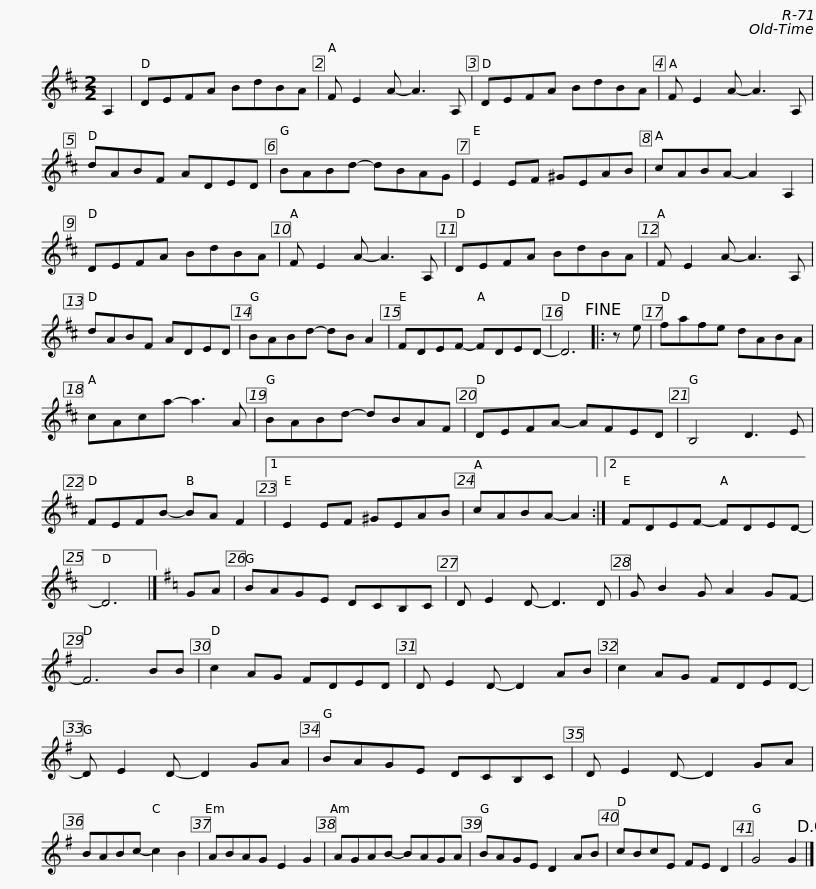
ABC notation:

X:1
L:1/8
M:2/2
I:linebreak $
K:D
V:1 treble
V:1
 A,2 | DEFA BdBA | F E2 A- A3 A, | DEFA BdBA | F E2 A- A3 A, | %5
 dABF ADED |$ BABd- dBAG | E2 EF ^GEAB | cABA- A2 A,2 | DEFA BdBA | %10
 F E2 A- A3 A, | DEFA BdBA |$ F E2 A- A3 A, | dABF ADED | BABd- dB A2 | %15
 FDEF- FDED- | D6!fine! |: z e | fafe dABA |$ cAca- a3 A | %20
 BABd- dBAF | DEFA- AFED | B,4 D3 E | FEFB- BA F2 |1 E2 EF ^GEAB |$ %25
 cABA- A2 :|2 FDEF- FDED- | D6 |][K:G] GA | BAGE DCB,C | %30
 D E2 D- D3 D | G B2 G A2 GF- |$ F6 BB | c2 AG FDED | D E2 D- D2 AB | %35
 c2 AG FDED- | D E2 D- D2 GA | BAGE DCB,C |$ D E2 D- D2 GA | BABc- c2 B2 | %40
 ABAG E2 G2 | AGAB- BAGA | BAGE D2 AB | cBcE FE D2 | G4 G2!D.C.! |] %45
